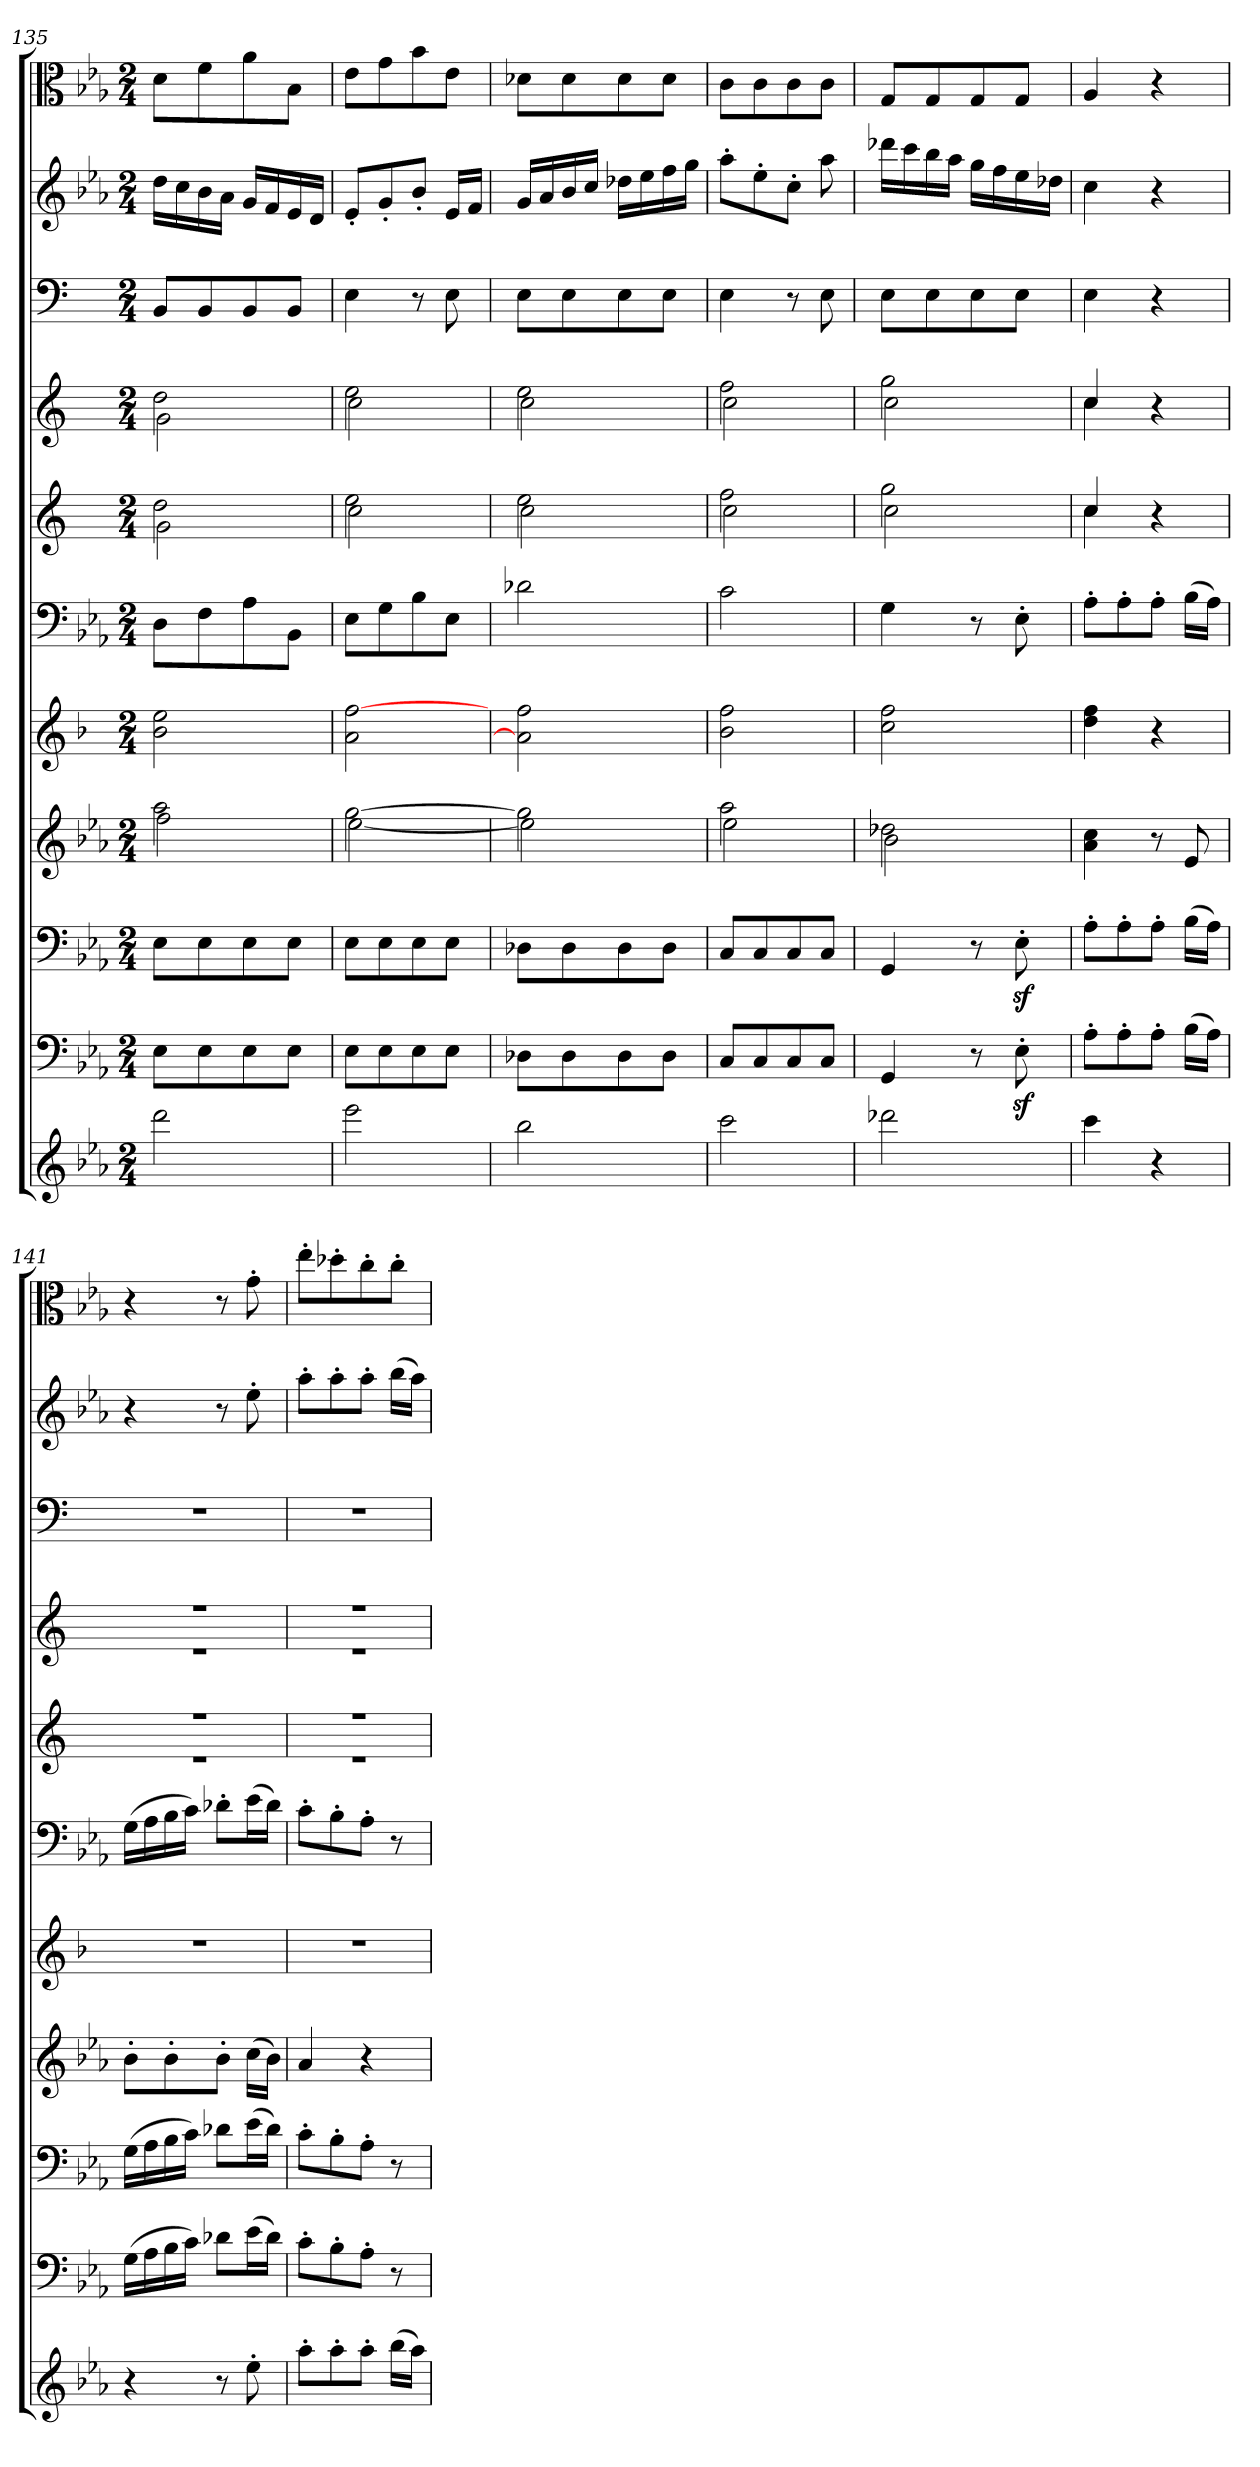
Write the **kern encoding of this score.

**kern	**kern	**kern	**kern	**kern	**kern	**kern	**kern	**kern	**kern	**kern
*part11	*part10	*part9	*part8	*part7	*part6	*part5	*part4	*part3	*part2	*part1
*staff11	*staff10	*staff9	*staff8	*staff7	*staff6	*staff5	*staff4	*staff3	*staff2	*staff1
*clefG2	*clefF4	*clefF4	*clefG2	*clefG2	*clefF4	*clefG2	*clefG2	*clefF4	*clefG2	*clefC3
*k[b-e-a-]	*k[b-e-a-]	*k[b-e-a-]	*k[b-e-a-]	*k[b-]	*k[b-e-a-]	*k[]	*k[]	*k[]	*k[b-e-a-]	*k[b-e-a-]
*E-:	*E-:	*E-:	*E-:	*	*E-:	*	*	*	*E-:	*E-:
*M2/4	*M2/4	*M2/4	*M2/4	*M2/4	*M2/4	*M2/4	*M2/4	*M2/4	*M2/4	*M2/4
=135	=135	=135	=135	=135	=135	=135	=135	=135	=135	=135
*	*	*	*^	*	*	*^	*^	*	*	*
2ddd\	8E-\L	8E-\L	2aa-\	2ff\	2b-\ 2ee\	8D\L	2dd\	2g\	2dd\	2g\	8BB/L	16dd\LL	8d\L
.	.	.	.	.	.	.	.	.	.	.	.	16cc\	.
.	8E-\	8E-\	.	.	.	8F\	.	.	.	.	8BB/	16b-\	8f\
.	.	.	.	.	.	.	.	.	.	.	.	16a-\JJ	.
.	8E-\	8E-\	.	.	.	8A-\	.	.	.	.	8BB/	16g/LL	8a-\
.	.	.	.	.	.	.	.	.	.	.	.	16f/	.
.	8E-\J	8E-\J	.	.	.	8BB-\J	.	.	.	.	8BB/J	16e-/	8B-\J
.	.	.	.	.	.	.	.	.	.	.	.	16d/JJ	.
=136	=136	=136	=136	=136	=136	=136	=136	=136	=136	=136	=136	=136	=136
2eee-\	8E-\L	8E-\L	[2gg\	[2ee-\	2a\ [2ff\	8E-\L	2ee\	2cc\	2ee\	2cc\	4E\	8e-'/L	8e-\L
.	8E-\	8E-\	.	.	.	8G\	.	.	.	.	.	8g'/	8g\
.	8E-\	8E-\	.	.	.	8B-\	.	.	.	.	8r	8b-'/J	8b-\
.	8E-\J	8E-\J	.	.	.	8E-\J	.	.	.	.	8E\	16e-/LL	8e-\J
.	.	.	.	.	.	.	.	.	.	.	.	16f/JJ	.
=137	=137	=137	=137	=137	=137	=137	=137	=137	=137	=137	=137	=137	=137
2bb-\	8D-X\L	8D-X\L	2gg\]	2ee-\]	2a]\ 2ff\	2d-X\	2ee\	2cc\	2ee\	2cc\	8E\L	16g/LL	8d-X\L
.	.	.	.	.	.	.	.	.	.	.	.	16a-/	.
.	8D-\	8D-\	.	.	.	.	.	.	.	.	8E\	16b-/	8d-\
.	.	.	.	.	.	.	.	.	.	.	.	16cc/JJ	.
.	8D-\	8D-\	.	.	.	.	.	.	.	.	8E\	16dd-X\LL	8d-\
.	.	.	.	.	.	.	.	.	.	.	.	16ee-\	.
.	8D-\J	8D-\J	.	.	.	.	.	.	.	.	8E\J	16ff\	8d-\J
.	.	.	.	.	.	.	.	.	.	.	.	16gg\JJ	.
=138	=138	=138	=138	=138	=138	=138	=138	=138	=138	=138	=138	=138	=138
2ccc\	8C/L	8C/L	2aa-\	2ee-\	2b-\ 2ff\	2c\	2ff\	2cc\	2ff\	2cc\	4E\	8aa-'\L	8c\L
.	8C/	8C/	.	.	.	.	.	.	.	.	.	8ee-'\	8c\
.	8C/	8C/	.	.	.	.	.	.	.	.	8r	8cc'\J	8c\
.	8C/J	8C/J	.	.	.	.	.	.	.	.	8E\	8aa-\	8c\J
=139	=139	=139	=139	=139	=139	=139	=139	=139	=139	=139	=139	=139	=139
2ddd-X\	4GG/	4GG/	2dd-X\	2b-\	2cc\ 2ff\	4G\	2gg\	2cc\	2gg\	2cc\	8E\L	16ddd-X\LL	8G/L
.	.	.	.	.	.	.	.	.	.	.	.	16ccc\	.
.	.	.	.	.	.	.	.	.	.	.	8E\	16bb-\	8G/
.	.	.	.	.	.	.	.	.	.	.	.	16aa-\JJ	.
.	8r	8r	.	.	.	8r	.	.	.	.	8E\	16gg\LL	8G/
.	.	.	.	.	.	.	.	.	.	.	.	16ff\	.
.	8E-z'\	8E-z'\	.	.	.	8E-'\	.	.	.	.	8E\J	16ee-\	8G/J
.	.	.	.	.	.	.	.	.	.	.	.	16dd-X\JJ	.
*	*	*	*v	*v	*	*	*	*	*	*	*	*	*
=140	=140	=140	=140	=140	=140	=140	=140	=140	=140	=140	=140	=140
4ccc\	8A-'\L	8A-'\L	4a-\ 4cc\	4dd\ 4ff\	8A-'\L	4cc/	4cc\	4cc/	4cc\	4E\	4cc\	4A-/
.	8A-'\	8A-'\	.	.	8A-'\	.	.	.	.	.	.	.
4r	8A-'\J	8A-'\J	8r	4r	8A-'\J	4r	4ryy	4ryy	4r	4r	4r	4r
.	(16B-\LL	(16B-\LL	8e-/	.	(16B-\LL	.	.	.	.	.	.	.
.	16A-\JJ)	16A-\JJ)	.	.	16A-\JJ)	.	.	.	.	.	.	.
=141	=141	=141	=141	=141	=141	=141	=141	=141	=141	=141	=141	=141
4r	(16G\LL	(16G\LL	8b-'\L	2r	(16G\LL	2r	2r	2r	2r	2r	4r	4r
.	16A-\	16A-\	.	.	16A-\	.	.	.	.	.	.	.
.	16B-\	16B-\	8b-'\	.	16B-\	.	.	.	.	.	.	.
.	16c\JJ)	16c\JJ)	.	.	16c\JJ)	.	.	.	.	.	.	.
8r	8d-X\L	8d-X\L	8b-'\J	.	8d-X'\L	.	.	.	.	.	8r	8r
8ee-'\	(16e-\L	(16e-\L	(16cc\LL	.	(16e-\L	.	.	.	.	.	8ee-'\	8g'\
.	16d-\JJ)	16d-\JJ)	16b-\JJ)	.	16d-\JJ)	.	.	.	.	.	.	.
=142	=142	=142	=142	=142	=142	=142	=142	=142	=142	=142	=142	=142
8aa-'\L	8c'\L	8c'\L	4a-/	2r	8c'\L	2r	2r	2r	2r	2r	8aa-'\L	8ee-'\L
8aa-'\	8B-'\	8B-'\	.	.	8B-'\	.	.	.	.	.	8aa-'\	8dd-X'\
8aa-'\J	8A-'\J	8A-'\J	4r	.	8A-'\J	.	.	.	.	.	8aa-'\J	8cc'\
(16bb-\LL	8r	8r	.	.	8r	.	.	.	.	.	(16bb-\LL	8cc'\J
16aa-\JJ)	.	.	.	.	.	.	.	.	.	.	16aa-\JJ)	.
*	*	*	*	*	*	*v	*v	*	*	*	*	*
*	*	*	*	*	*	*	*v	*v	*	*	*
=	=	=	=	=	=	=	=	=	=	=
*-	*-	*-	*-	*-	*-	*-	*-	*-	*-	*-
